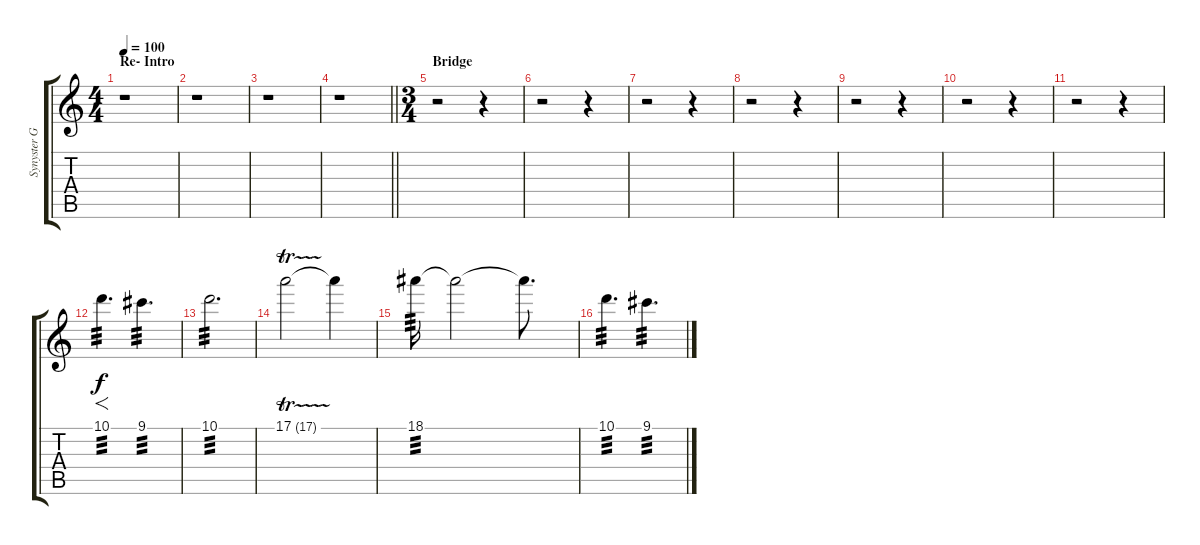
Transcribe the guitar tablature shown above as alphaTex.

\track ("Synyster Gates Lead 2" "Synyster G") {instrument overdrivenguitar}
\staff {score tabs}
\tuning (E4 B3 G3 D3 A2 D2) {hide}
\ts (4 4)
\section ("" "Re- Intro")
\tempo 100
\clef g2
\ks c
r.1{dy f} |
r.1 |
r.1 |
\barLineRight lightlight
r.1 |
\ts (3 4)
\section ("" "Bridge")
r.2 r.4 |
r.2 r.4 |
r.2 r.4 |
r.2 r.4 |
r.2 r.4 |
r.2 r.4 |
r.2 r.4 |
10.1.4{f d tp 3 volume 15} 9.1.4{d tp 3} |
10.1.2{d tp 3} |
17.1{tr (17 32)}.2{volume 0} 17.1{t}.4 |
18.1.16{tp 3 volume 14} 18.1{t}.2{volume 12} 18.1{t}.8{d} |
10.1.4{d tp 3} 9.1.4{d tp 3}
